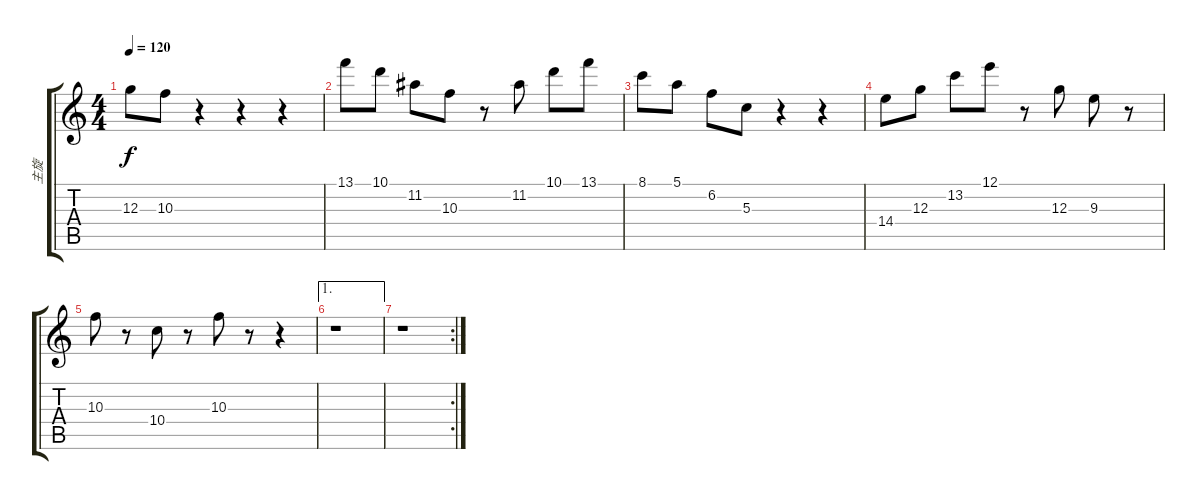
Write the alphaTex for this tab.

\track ("主旋" "主旋") {instrument electricguitarjazz}
\staff {score tabs}
\tuning (E4 B3 G3 D3 A2 E2) {hide}
\ts (4 4)
\tempo 120
\clef g2
\ks c
12.3.8{dy f} 10.3.8 r.4 r.4 r.4 |
13.1.8 10.1.8 11.2.8 10.3.8 r.8 11.2.8 10.1.8 13.1.8 |
8.1.8 5.1.8 6.2.8 5.3.8 r.4 r.4 |
14.4.8 12.3.8 13.2.8 12.1.8 r.8 12.3.8 9.3.8 r.8 |
10.3.8 r.8 10.4.8 r.8 10.3.8 r.8 r.4 |
\ae 1
r.1 |
\rc 2
r.1
